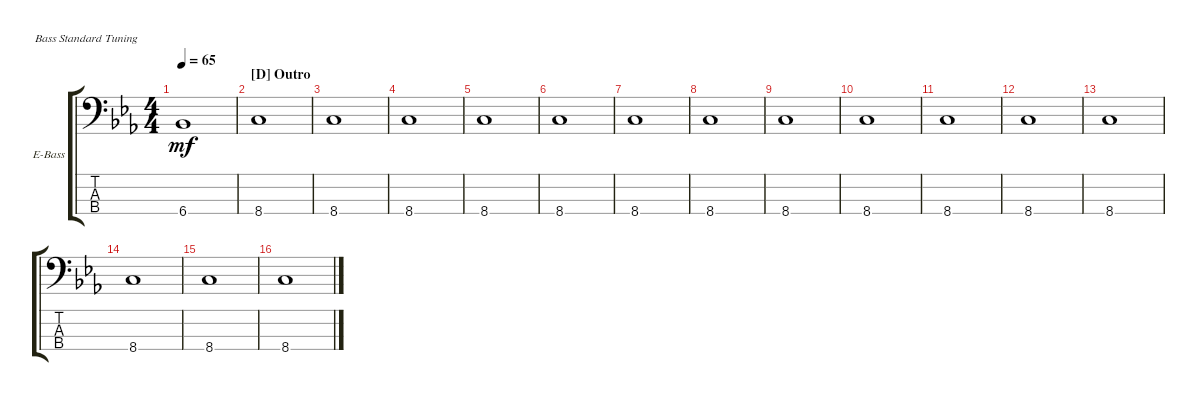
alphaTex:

\defaultSystemsLayout 4
\bracketExtendMode groupsimilarinstruments
\firstSystemTrackNameOrientation horizontal
\otherSystemsTrackNameOrientation horizontal
\track ("Bass" "E-Bass") {multiBarRest instrument electricbassfinger}
\staff {score tabs}
\tuning (G2 D2 A1 E1)
\ts (4 4)
\tempo 65
\clef f4
\ks cminor
6.4.1{dy mf} |
\section ("D" "Outro")
8.4.1 |
8.4.1 |
8.4.1 |
8.4.1 |
8.4.1 |
8.4.1 |
8.4.1 |
8.4.1 |
8.4.1 |
8.4.1 |
8.4.1 |
8.4.1 |
8.4.1 |
8.4.1 |
8.4.1
